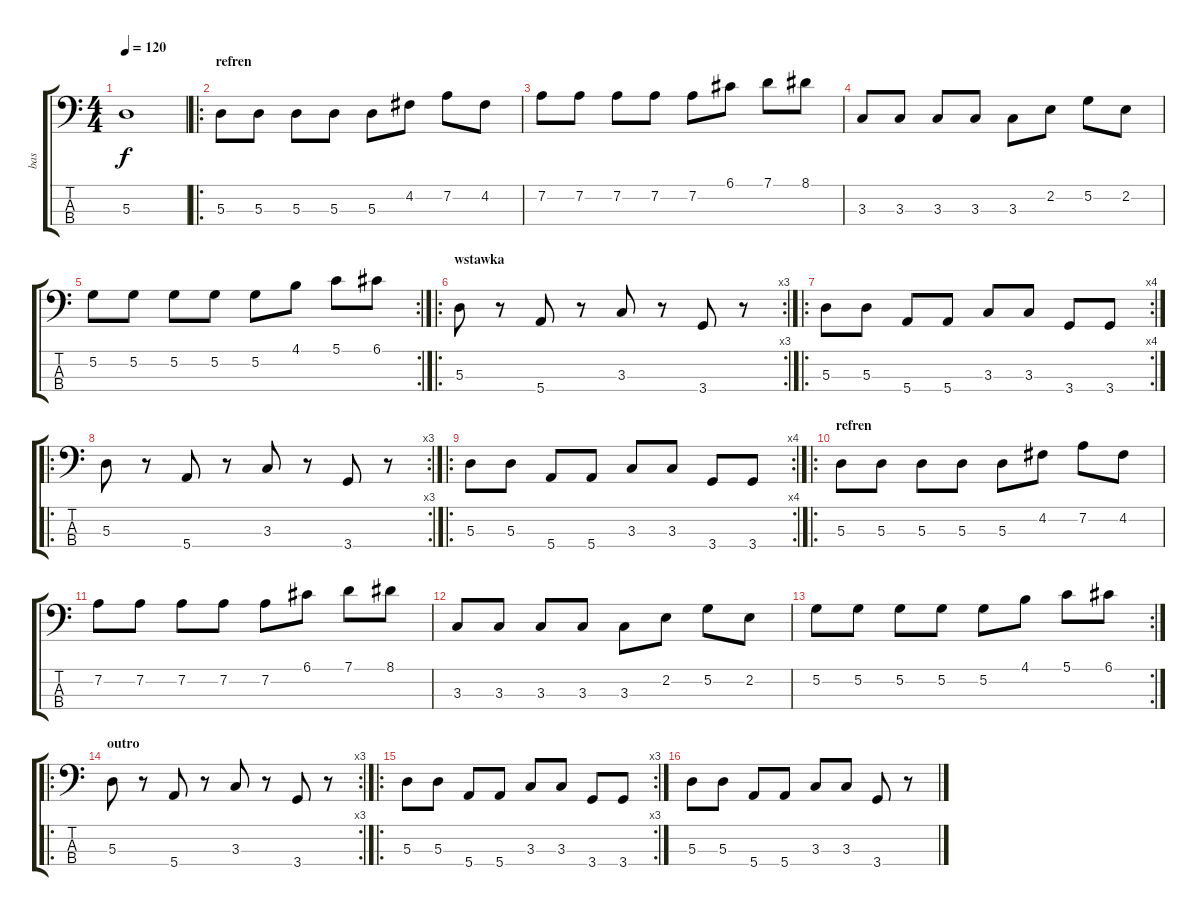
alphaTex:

\track ("bas" "bas") {instrument electricbassfinger}
\staff {score tabs}
\tuning (G2 D2 A1 E1) {hide}
\ts (4 4)
\tempo 120
\clef f4
\ks c
5.3{t}.1{dy f} |
\ro
\section ("" "refren")
5.3.8 5.3.8 5.3.8 5.3.8 5.3.8 4.2.8 7.2.8 4.2.8 |
7.2.8 7.2.8 7.2.8 7.2.8 7.2.8 6.1.8 7.1.8 8.1.8 |
3.3.8 3.3.8 3.3.8 3.3.8 3.3.8 2.2.8 5.2.8 2.2.8 |
\rc 2
5.2.8 5.2.8 5.2.8 5.2.8 5.2.8 4.1.8 5.1.8 6.1.8 |
\ro
\rc 3
\section ("" "wstawka")
5.3.8 r.8 5.4.8 r.8 3.3.8 r.8 3.4.8 r.8 |
\ro
\rc 4
5.3.8 5.3.8 5.4.8 5.4.8 3.3.8 3.3.8 3.4.8 3.4.8 |
\ro
\rc 3
5.3.8 r.8 5.4.8 r.8 3.3.8 r.8 3.4.8 r.8 |
\ro
\rc 4
5.3.8 5.3.8 5.4.8 5.4.8 3.3.8 3.3.8 3.4.8 3.4.8 |
\ro
\section ("" "refren")
5.3.8 5.3.8 5.3.8 5.3.8 5.3.8 4.2.8 7.2.8 4.2.8 |
7.2.8 7.2.8 7.2.8 7.2.8 7.2.8 6.1.8 7.1.8 8.1.8 |
3.3.8 3.3.8 3.3.8 3.3.8 3.3.8 2.2.8 5.2.8 2.2.8 |
\rc 2
5.2.8 5.2.8 5.2.8 5.2.8 5.2.8 4.1.8 5.1.8 6.1.8 |
\ro
\rc 3
\section ("" "outro")
5.3.8 r.8 5.4.8 r.8 3.3.8 r.8 3.4.8 r.8 |
\ro
\rc 3
5.3.8 5.3.8 5.4.8 5.4.8 3.3.8 3.3.8 3.4.8 3.4.8 |
5.3.8 5.3.8 5.4.8 5.4.8 3.3.8 3.3.8 3.4.8 r.8
